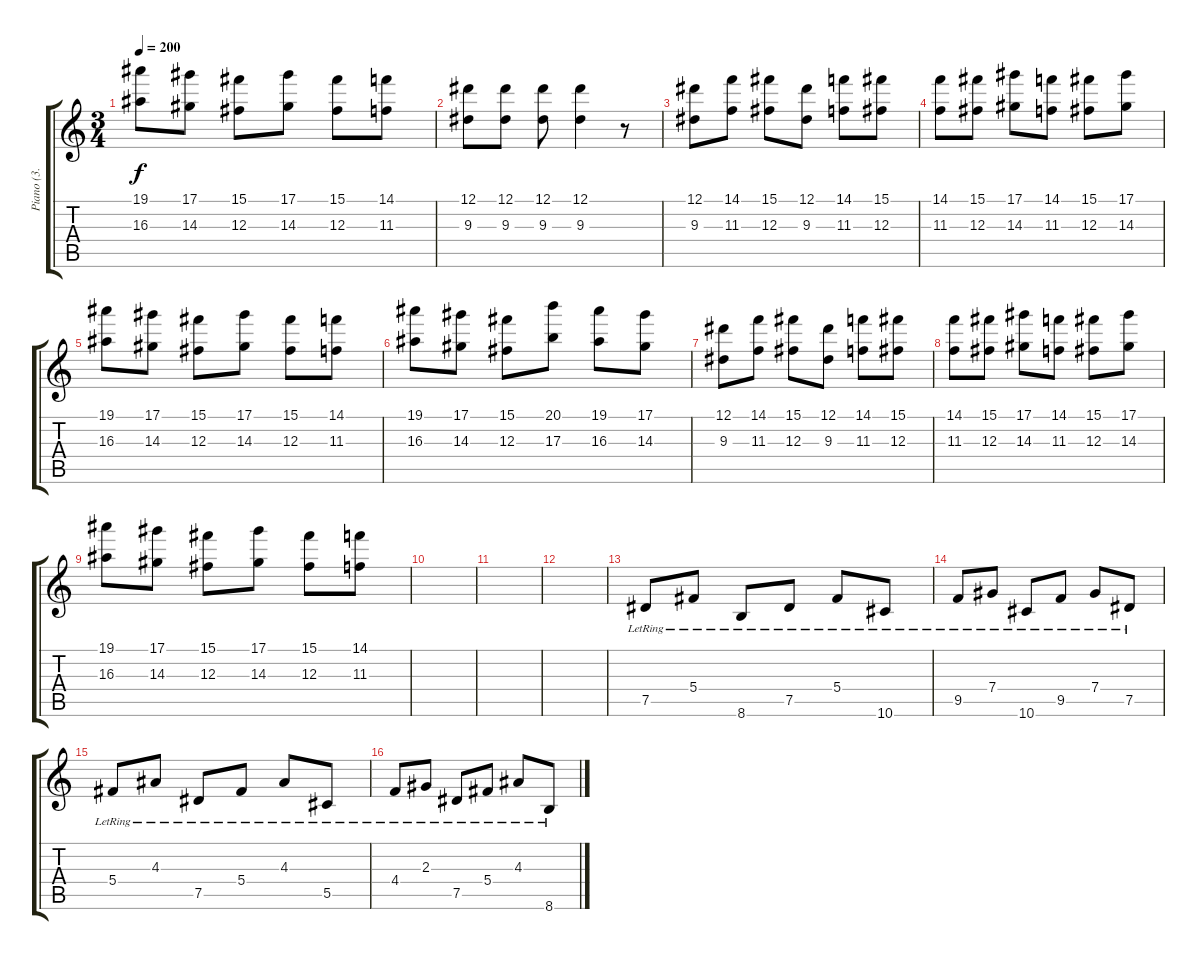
\track ("Piano (3. Guitar)" "Piano (3. ") {instrument acousticguitarsteel}
\staff {score tabs}
\tuning (Eb4 Bb3 Gb3 Db3 Ab2 Eb2) {hide}
\ts (3 4)
\tempo 200
\clef g2
\ks c
(19.1 16.3).8{dy f} (17.1 14.3).8 (15.1 12.3).8 (17.1 14.3).8 (15.1 12.3).8 (14.1 11.3).8 |
(12.1 9.3).8 (12.1 9.3).8 (12.1 9.3).8 (12.1 9.3).4 r.8 |
(12.1 9.3).8 (14.1 11.3).8 (15.1 12.3).8 (12.1 9.3).8 (14.1 11.3).8 (15.1 12.3).8 |
(14.1 11.3).8 (15.1 12.3).8 (17.1 14.3).8 (14.1 11.3).8 (15.1 12.3).8 (17.1 14.3).8 |
(19.1 16.3).8 (17.1 14.3).8 (15.1 12.3).8 (17.1 14.3).8 (15.1 12.3).8 (14.1 11.3).8 |
(19.1 16.3).8 (17.1 14.3).8 (15.1 12.3).8 (20.1 17.3).8 (19.1 16.3).8 (17.1 14.3).8 |
(12.1 9.3).8 (14.1 11.3).8 (15.1 12.3).8 (12.1 9.3).8 (14.1 11.3).8 (15.1 12.3).8 |
(14.1 11.3).8 (15.1 12.3).8 (17.1 14.3).8 (14.1 11.3).8 (15.1 12.3).8 (17.1 14.3).8 |
(19.1 16.3).8 (17.1 14.3).8 (15.1 12.3).8 (17.1 14.3).8 (15.1 12.3).8 (14.1 11.3).8 |
|
|
|
7.5{lr}.8 5.4{lr}.8 8.6{lr}.8 7.5{lr}.8 5.4{lr}.8 10.6{lr}.8 |
9.5{lr}.8 7.4{lr}.8 10.6{lr}.8 9.5{lr}.8 7.4{lr}.8 7.5{lr}.8 |
5.4{lr}.8 4.3{lr}.8 7.5{lr}.8 5.4{lr}.8 4.3{lr}.8 5.5{lr}.8 |
4.4{lr}.8 2.3{lr}.8 7.5{lr}.8 5.4{lr}.8 4.3{lr}.8 8.6{lr}.8
